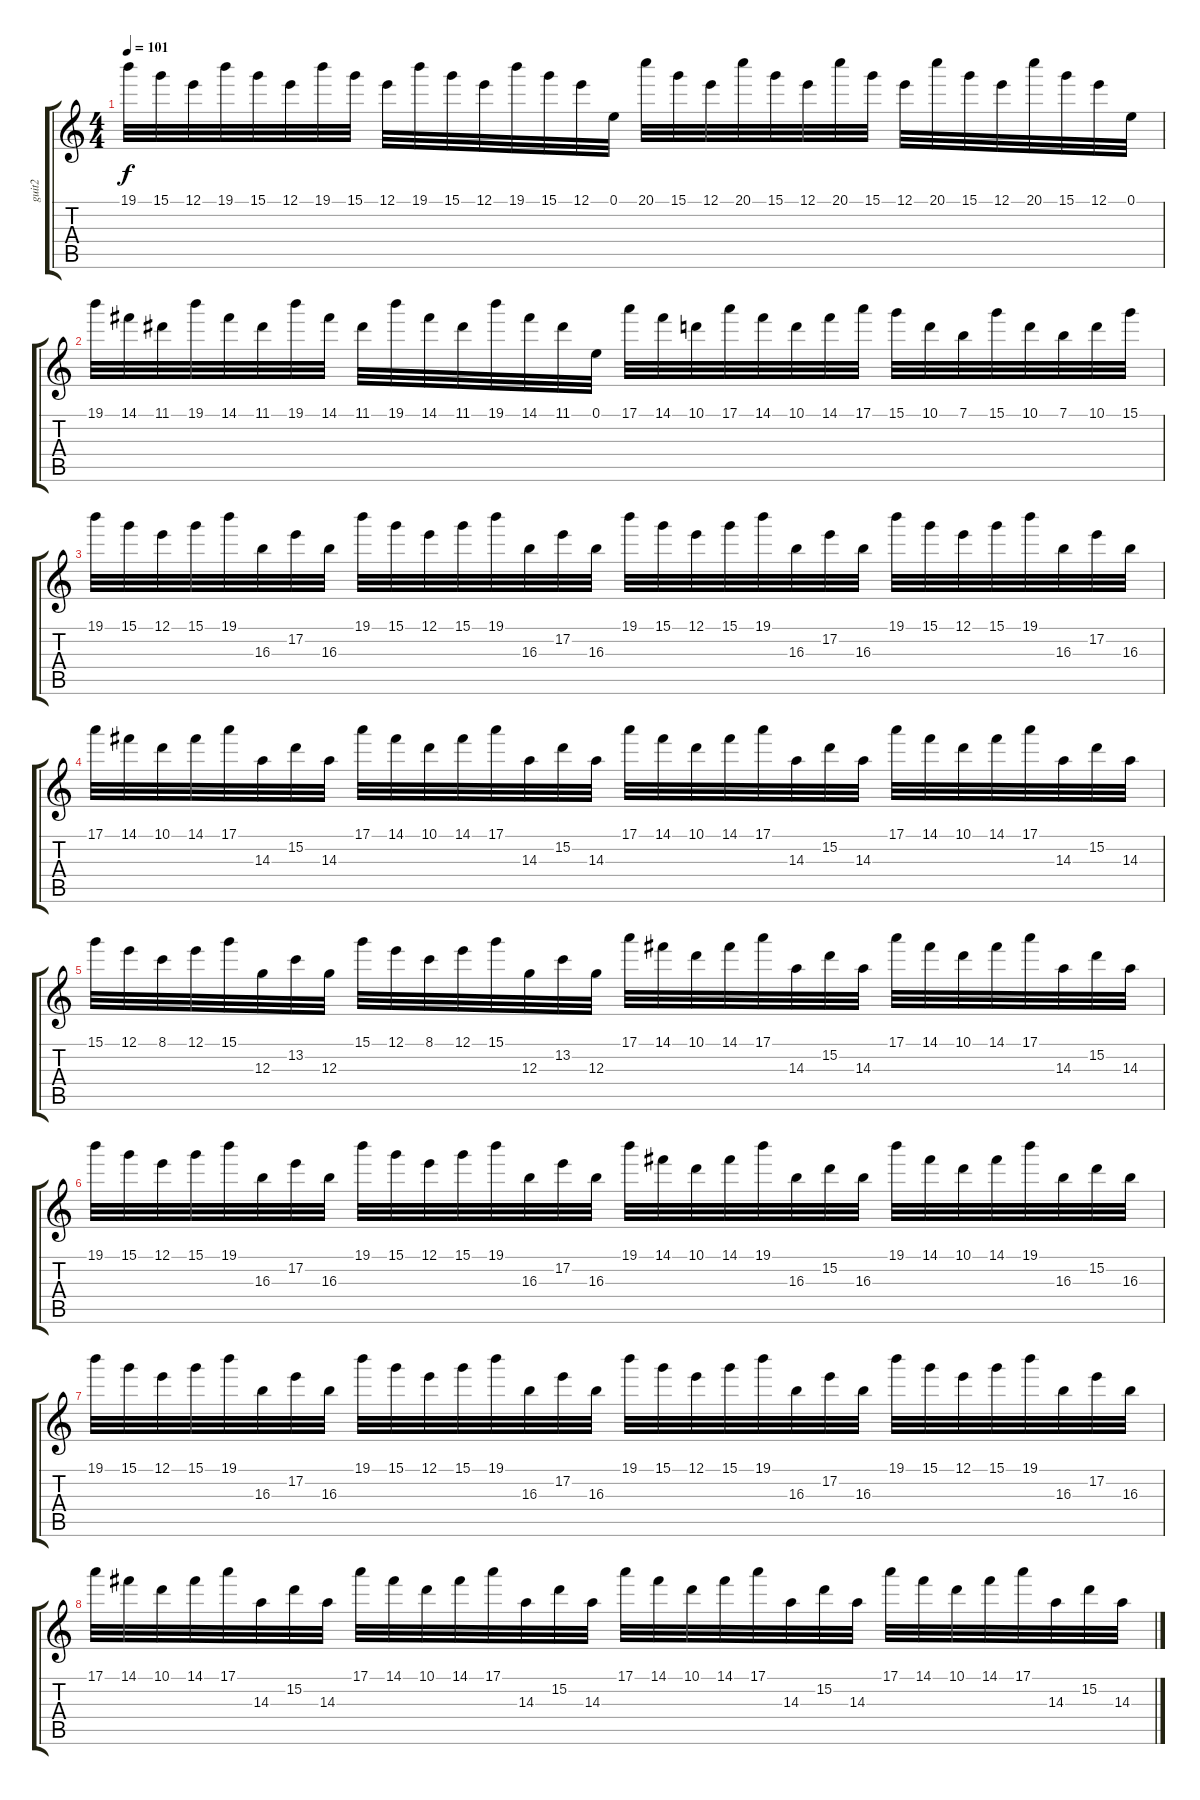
\track ("guit2" "guit2") {instrument distortionguitar}
\staff {score tabs}
\tuning (E4 B3 G3 D3 A2 E2) {hide}
\ts (4 4)
\tempo 101
\clef g2
\ks c
19.1.32{dy f} 15.1.32 12.1.32 19.1.32 15.1.32 12.1.32 19.1.32 15.1.32 12.1.32 19.1.32 15.1.32 12.1.32 19.1.32 15.1.32 12.1.32 0.1.32 20.1.32 15.1.32 12.1.32 20.1.32 15.1.32 12.1.32 20.1.32 15.1.32 12.1.32 20.1.32 15.1.32 12.1.32 20.1.32 15.1.32 12.1.32 0.1.32 |
19.1.32 14.1.32 11.1.32 19.1.32 14.1.32 11.1.32 19.1.32 14.1.32 11.1.32 19.1.32 14.1.32 11.1.32 19.1.32 14.1.32 11.1.32 0.1.32 17.1.32 14.1.32 10.1.32 17.1.32 14.1.32 10.1.32 14.1.32 17.1.32 15.1.32 10.1.32 7.1.32 15.1.32 10.1.32 7.1.32 10.1.32 15.1.32 |
19.1.32 15.1.32 12.1.32 15.1.32 19.1.32 16.3.32 17.2.32 16.3.32 19.1.32 15.1.32 12.1.32 15.1.32 19.1.32 16.3.32 17.2.32 16.3.32 19.1.32 15.1.32 12.1.32 15.1.32 19.1.32 16.3.32 17.2.32 16.3.32 19.1.32 15.1.32 12.1.32 15.1.32 19.1.32 16.3.32 17.2.32 16.3.32 |
17.1.32 14.1.32 10.1.32 14.1.32 17.1.32 14.3.32 15.2.32 14.3.32 17.1.32 14.1.32 10.1.32 14.1.32 17.1.32 14.3.32 15.2.32 14.3.32 17.1.32 14.1.32 10.1.32 14.1.32 17.1.32 14.3.32 15.2.32 14.3.32 17.1.32 14.1.32 10.1.32 14.1.32 17.1.32 14.3.32 15.2.32 14.3.32 |
15.1.32 12.1.32 8.1.32 12.1.32 15.1.32 12.3.32 13.2.32 12.3.32 15.1.32 12.1.32 8.1.32 12.1.32 15.1.32 12.3.32 13.2.32 12.3.32 17.1.32 14.1.32 10.1.32 14.1.32 17.1.32 14.3.32 15.2.32 14.3.32 17.1.32 14.1.32 10.1.32 14.1.32 17.1.32 14.3.32 15.2.32 14.3.32 |
19.1.32 15.1.32 12.1.32 15.1.32 19.1.32 16.3.32 17.2.32 16.3.32 19.1.32 15.1.32 12.1.32 15.1.32 19.1.32 16.3.32 17.2.32 16.3.32 19.1.32 14.1.32 10.1.32 14.1.32 19.1.32 16.3.32 15.2.32 16.3.32 19.1.32 14.1.32 10.1.32 14.1.32 19.1.32 16.3.32 15.2.32 16.3.32 |
19.1.32 15.1.32 12.1.32 15.1.32 19.1.32 16.3.32 17.2.32 16.3.32 19.1.32 15.1.32 12.1.32 15.1.32 19.1.32 16.3.32 17.2.32 16.3.32 19.1.32 15.1.32 12.1.32 15.1.32 19.1.32 16.3.32 17.2.32 16.3.32 19.1.32 15.1.32 12.1.32 15.1.32 19.1.32 16.3.32 17.2.32 16.3.32 |
17.1.32 14.1.32 10.1.32 14.1.32 17.1.32 14.3.32 15.2.32 14.3.32 17.1.32 14.1.32 10.1.32 14.1.32 17.1.32 14.3.32 15.2.32 14.3.32 17.1.32 14.1.32 10.1.32 14.1.32 17.1.32 14.3.32 15.2.32 14.3.32 17.1.32 14.1.32 10.1.32 14.1.32 17.1.32 14.3.32 15.2.32 14.3.32
